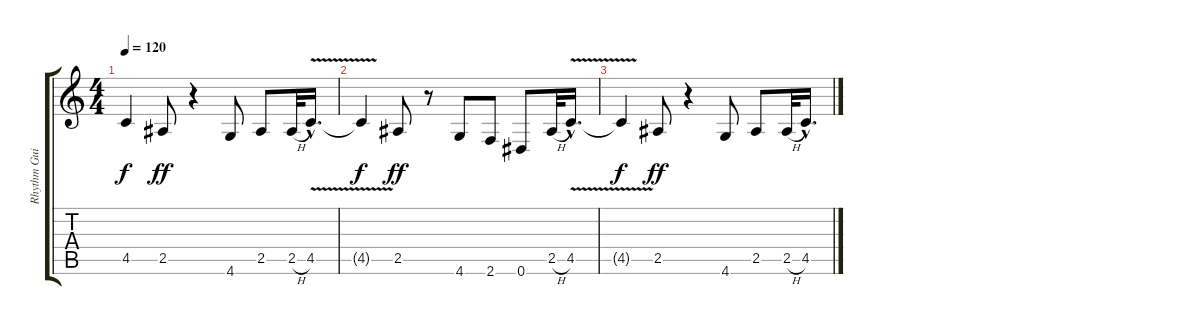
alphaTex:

\track ("Rhythm Guitar II" "Rhythm Gui") {instrument overdrivenguitar}
\staff {score tabs}
\tuning (Eb4 Bb3 Gb3 Db3 Ab2 Eb2) {hide}
\ts (4 4)
\tempo 120
\clef g2
\ks c
4.5{t}.4{dy f volume 0} 2.5.8{dy ff} r.4 4.6.8 2.5.8 2.5{h}.32 4.5{v hac}.16{d} |
4.5{t}.4{dy f} 2.5.8{dy ff} r.8 4.6.8 2.6.8 0.6.8 2.5{h}.32 4.5{v hac}.16{d} |
4.5{t}.4{dy f} 2.5.8{dy ff} r.4 4.6.8 2.5.8 2.5{h}.32 4.5{hac}.16{d}
